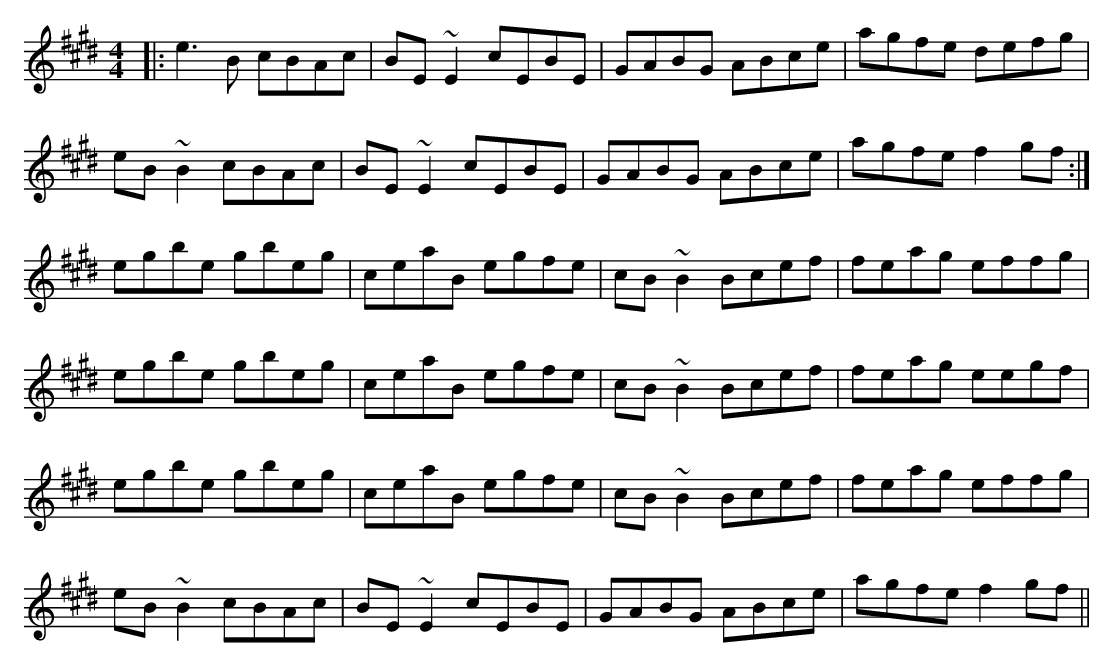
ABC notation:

X:1
M:4/4
K:E
|:e3 B cBAc|BE ~E2 cEBE|GABG ABce|agfe defg|
eB ~B2 cBAc|BE ~E2 cEBE|GABG ABce|agfe f2 gf:|
egbe gbeg|ceaB egfe|cB ~B2 Bcef|feag effg|
egbe gbeg|ceaB egfe|cB ~B2 Bcef|feag eegf|
egbe gbeg|ceaB egfe|cB ~B2 Bcef|feag effg|
eB ~B2 cBAc|BE ~E2 cEBE|GABG ABce|agfe f2 gf||
